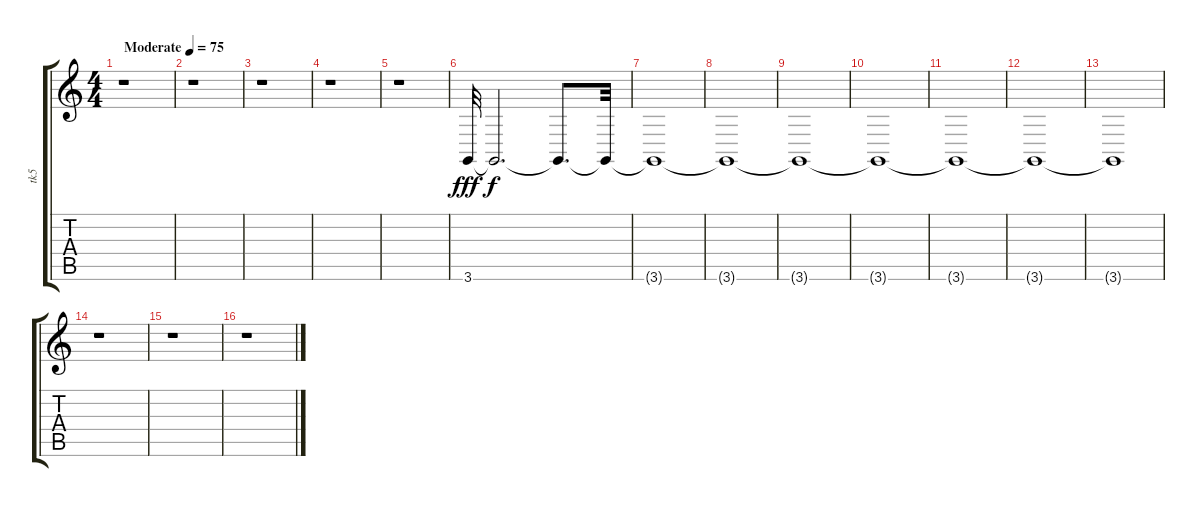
\track ("tk5" "tk5") {instrument stringensemble1}
\staff {score tabs}
\tuning (E4 B3 G3 D3 A2 E2) {hide}
\ts (4 4)
\tempo (75 "Moderate")
\clef g2
\ks c
r.1{dy fff instrument stringensemble1} |
r.1 |
r.1 |
r.1 |
r.1 |
3.6.32 3.6{t}.2{d dy f} 3.6{t}.8{d} 3.6{t}.32 |
3.6{t}.1 |
3.6{t}.1 |
3.6{t}.1 |
3.6{t}.1 |
3.6{t}.1 |
3.6{t}.1 |
3.6{t}.1 |
r.1 |
r.1 |
r.1
